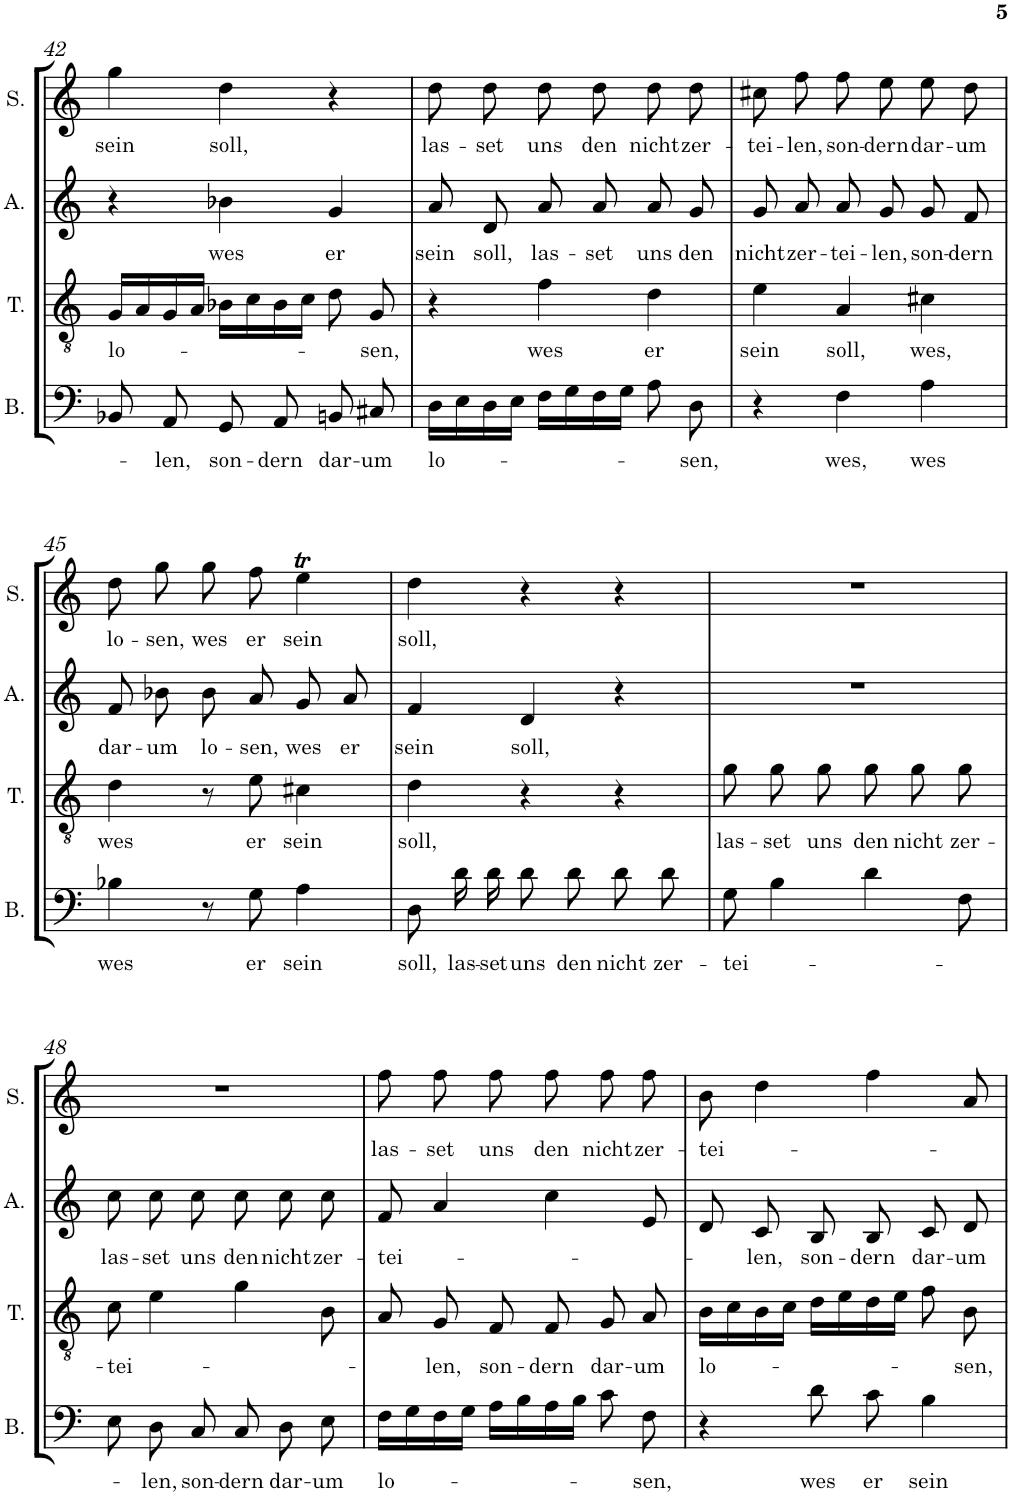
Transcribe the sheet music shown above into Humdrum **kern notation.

**kern	**text	**kern	**text	**kern	**text	**kern	**text
*part4	*part4	*part3	*part3	*part2	*part2	*part1	*part1
*staff4	*staff4	*staff3	*staff3	*staff2	*staff2	*staff1	*staff1
*I"Baß	*	*I"Tenor	*	*I"Alt	*	*I"Sopran	*
*I'B.	*	*I'T.	*	*I'A.	*	*I'S.	*
!!LO:PB:g=z
*clefF4	*	*clefGv2	*	*clefG2	*	*clefG2	*
*k[]	*	*k[]	*	*k[]	*	*k[]	*
*M3/4	*	*M3/4	*	*M3/4	*	*M3/4	*
=42	=42	=42	=42	=42	=42	=42	=42
!	!	!	!LO:LY:b	!	!	!	!LO:LY:b
8BB-X/	.	16G/LL	lo-	4r	.	4gg\	sein
.	.	16A/	.	.	.	.	.
!	!LO:LY:b	!	!	!	!	!	!
8AA/	-len,	16G/	.	.	.	.	.
.	.	16A/JJ	.	.	.	.	.
!	!LO:LY:b	!	!	!	!LO:LY:b	!	!LO:LY:b
8GG/	son-	16B-X\LL	.	4b-X\	wes	4dd\	soll,
.	.	16c\	.	.	.	.	.
!	!LO:LY:b	!	!	!	!	!	!
8AA/	-dern	16B-\	.	.	.	.	.
.	.	16c\JJ	.	.	.	.	.
!	!LO:LY:b	!	!	!	!LO:LY:b	!	!
8BBn/	dar-	8d\	.	4g/	er	4r	.
!	!LO:LY:b	!	!LO:LY:b	!	!	!	!
8C#X/	-um	8G/	-sen,	.	.	.	.
=43	=43	=43	=43	=43	=43	=43	=43
!	!LO:LY:b	!	!	!	!LO:LY:b	!	!LO:LY:b
16D\LL	lo-	4r	.	8a/L	sein	8dd\L	las-
16E\	.	.	.	.	.	.	.
!	!	!	!	!	!LO:LY:b	!	!LO:LY:b
16D\	.	.	.	8d/J	soll,	8dd\J	-set
16E\JJ	.	.	.	.	.	.	.
!	!	!	!LO:LY:b	!	!LO:LY:b	!	!LO:LY:b
16F\LL	.	4f\	wes	8a/L	las-	8dd\L	uns
16G\	.	.	.	.	.	.	.
!	!	!	!	!	!LO:LY:b	!	!LO:LY:b
16F\	.	.	.	8a/J	-set	8dd\J	den
16G\JJ	.	.	.	.	.	.	.
!	!	!	!LO:LY:b	!	!LO:LY:b	!	!LO:LY:b
8A\	.	4d\	er	8a/L	uns	8dd\L	nicht
!	!LO:LY:b	!	!	!	!LO:LY:b	!	!LO:LY:b
8D\	-sen,	.	.	8g/J	den	8dd\J	zer-
=44	=44	=44	=44	=44	=44	=44	=44
!	!	!	!LO:LY:b	!	!LO:LY:b	!	!LO:LY:b
4r	.	4e\	sein	8g/L	nicht	8cc#X\L	-tei-
!	!	!	!	!	!LO:LY:b	!	!LO:LY:b
.	.	.	.	8a/J	zer-	8ff\J	-len,
!	!LO:LY:b	!	!LO:LY:b	!	!LO:LY:b	!	!LO:LY:b
4F\	wes,	4A/	soll,	8a/L	-tei-	8ff\L	son-
!	!	!	!	!	!LO:LY:b	!	!LO:LY:b
.	.	.	.	8g/J	-len,	8ee\J	-dern
!	!LO:LY:b	!	!LO:LY:b	!	!LO:LY:b	!	!LO:LY:b
4A\	wes	4c#X\	wes,	8g/L	son-	8ee\L	dar-
!	!	!	!	!	!LO:LY:b	!	!LO:LY:b
.	.	.	.	8f/J	-dern	8dd\J	-um
!!LO:LB:g=z
=45	=45	=45	=45	=45	=45	=45	=45
!	!LO:LY:b	!	!LO:LY:b	!	!LO:LY:b	!	!LO:LY:b
4B-X\	wes	4d\	wes	8f/L	dar-	8dd\L	lo-
!	!	!	!	!	!LO:LY:b	!	!LO:LY:b
.	.	.	.	8b-X/J	-um	8gg\J	-sen,
!	!	!	!	!	!LO:LY:b	!	!LO:LY:b
8r	.	8r	.	8b-/L	lo-	8gg\L	wes
!	!LO:LY:b	!	!LO:LY:b	!	!LO:LY:b	!	!LO:LY:b
8G\	er	8e\	er	8a/J	-sen,	8ff\J	er
!	!LO:LY:b	!	!LO:LY:b	!	!LO:LY:b	!	!LO:LY:b
4A\	sein	4c#X\	sein	8g/L	wes	4eet\	sein
!	!	!	!	!	!LO:LY:b	!	!
.	.	.	.	8a/J	er	.	.
=46	=46	=46	=46	=46	=46	=46	=46
!	!LO:LY:b	!	!LO:LY:b	!	!LO:LY:b	!	!LO:LY:b
8D\	soll,	4d\	soll,	4f/	sein	4dd\	soll,
!	!LO:LY:b	!	!	!	!	!	!
16d\	las-	.	.	.	.	.	.
!	!LO:LY:b	!	!	!	!	!	!
16d\	-set	.	.	.	.	.	.
!	!LO:LY:b	!	!	!	!LO:LY:b	!	!
8d\	uns	4r	.	4d/	soll,	4r	.
!	!LO:LY:b	!	!	!	!	!	!
8d\	den	.	.	.	.	.	.
!	!LO:LY:b	!	!	!	!	!	!
8d\	nicht	4r	.	4r	.	4r	.
!	!LO:LY:b	!	!	!	!	!	!
8d\	zer-	.	.	.	.	.	.
=47	=47	=47	=47	=47	=47	=47	=47
!	!LO:LY:b	!	!LO:LY:b	!	!	!	!
8G\	-tei-	8g\	las-	2.r	.	2.r	.
!	!	!	!LO:LY:b	!	!	!	!
4B\	.	8g\	-set	.	.	.	.
!	!	!	!LO:LY:b	!	!	!	!
.	.	8g\	uns	.	.	.	.
!	!	!	!LO:LY:b	!	!	!	!
4d\	.	8g\	den	.	.	.	.
!	!	!	!LO:LY:b	!	!	!	!
.	.	8g\	nicht	.	.	.	.
!	!	!	!LO:LY:b	!	!	!	!
8F\	.	8g\	zer-	.	.	.	.
!!LO:LB:g=z
=48	=48	=48	=48	=48	=48	=48	=48
!	!	!	!LO:LY:b	!	!LO:LY:b	!	!
8E\	.	8c\	-tei-	8cc\L	las-	2.r	.
!	!LO:LY:b	!	!	!	!LO:LY:b	!	!
8D\	-len,	4e\	.	8cc\J	-set	.	.
!	!LO:LY:b	!	!	!	!LO:LY:b	!	!
8C/	son-	.	.	8cc\L	uns	.	.
!	!LO:LY:b	!	!	!	!LO:LY:b	!	!
8C/	-dern	4g\	.	8cc\J	den	.	.
!	!LO:LY:b	!	!	!	!LO:LY:b	!	!
8D\	dar-	.	.	8cc\L	nicht	.	.
!	!LO:LY:b	!	!	!	!LO:LY:b	!	!
8E\	-um	8B\	.	8cc\J	zer-	.	.
=49	=49	=49	=49	=49	=49	=49	=49
!	!LO:LY:b	!	!	!	!LO:LY:b	!	!LO:LY:b
16F\LL	lo-	8A/	.	8f/	-tei-	8ff\L	las-
16G\	.	.	.	.	.	.	.
!	!	!	!LO:LY:b	!	!	!	!LO:LY:b
16F\	.	8G/	-len,	4a/	.	8ff\J	-set
16G\JJ	.	.	.	.	.	.	.
!	!	!	!LO:LY:b	!	!	!	!LO:LY:b
16A\LL	.	8F/	son-	.	.	8ff\L	uns
16B\	.	.	.	.	.	.	.
!	!	!	!LO:LY:b	!	!	!	!LO:LY:b
16A\	.	8F/	-dern	4cc\	.	8ff\J	den
16B\JJ	.	.	.	.	.	.	.
!	!	!	!LO:LY:b	!	!	!	!LO:LY:b
8c\	.	8G/	dar-	.	.	8ff\L	nicht
!	!LO:LY:b	!	!LO:LY:b	!	!	!	!LO:LY:b
8F\	-sen,	8A/	-um	8e/	.	8ff\J	zer-
=50	=50	=50	=50	=50	=50	=50	=50
!	!	!	!LO:LY:b	!	!	!	!LO:LY:b
4r	.	16B\LL	lo-	8d/L	.	8b\	-tei-
.	.	16c\	.	.	.	.	.
!	!	!	!	!	!LO:LY:b	!	!
.	.	16B\	.	8c/J	-len,	4dd\	.
.	.	16c\JJ	.	.	.	.	.
!	!LO:LY:b	!	!	!	!LO:LY:b	!	!
8d\	wes	16d\LL	.	8B/L	son-	.	.
.	.	16e\	.	.	.	.	.
!	!LO:LY:b	!	!	!	!LO:LY:b	!	!
8c\	er	16d\	.	8B/J	-dern	4ff\	.
.	.	16e\JJ	.	.	.	.	.
!	!LO:LY:b	!	!	!	!LO:LY:b	!	!
4B\	sein	8f\	.	8c/L	dar-	.	.
!	!	!	!LO:LY:b	!	!LO:LY:b	!	!
.	.	8B\	-sen,	8d/J	-um	8a/	.
=	=	=	=	=	=	=	=
*-	*-	*-	*-	*-	*-	*-	*-
